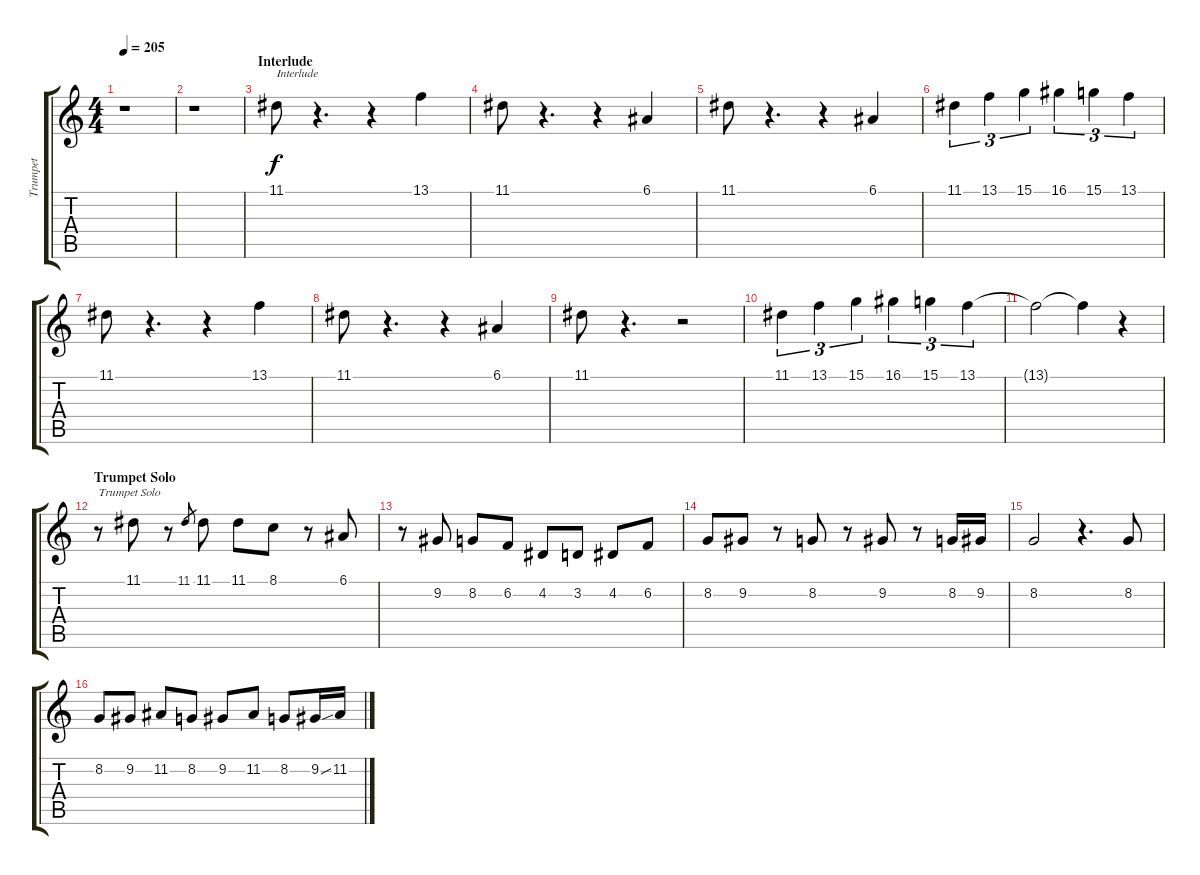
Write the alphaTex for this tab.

\track ("Trumpet" "Trumpet") {instrument trumpet}
\staff {score tabs}
\tuning (E4 B3 G3 D3 A2 E2) {hide}
\ts (4 4)
\tempo 205
\clef g2
\ks c
r.1{dy ff} |
r.1 |
\section ("" "Interlude")
11.1.8{txt "Interlude" dy f} r.4{d} r.4 13.1.4 |
11.1.8 r.4{d} r.4 6.1.4 |
11.1.8 r.4{d} r.4 6.1.4 |
11.1.4{tu (3 2)} 13.1.4{tu (3 2)} 15.1.4{tu (3 2)} 16.1.4{tu (3 2)} 15.1.4{tu (3 2)} 13.1.4{tu (3 2)} |
11.1.8 r.4{d} r.4 13.1.4 |
11.1.8 r.4{d} r.4 6.1.4 |
11.1.8 r.4{d} r.2 |
11.1.4{tu (3 2)} 13.1.4{tu (3 2)} 15.1.4{tu (3 2)} 16.1.4{tu (3 2)} 15.1.4{tu (3 2)} 13.1.4{tu (3 2)} |
13.1{t}.2 13.1{t}.4 r.4 |
\section ("" "Trumpet Solo")
r.8{txt "Trumpet Solo"} 11.1.8 r.8 11.1.8{gr} 11.1.8 11.1.8 8.1.8 r.8 6.1.8 |
r.8 9.2.8 8.2.8 6.2.8 4.2.8 3.2.8 4.2.8 6.2.8 |
8.2.8 9.2.8 r.8 8.2.8 r.8 9.2.8 r.8 8.2.16 9.2.16 |
8.2.2 r.4{d} 8.2.8 |
8.2.8 9.2.8 11.2.8 8.2.8 9.2.8 11.2.8 8.2.8 9.2{ss}.16 11.2.16
